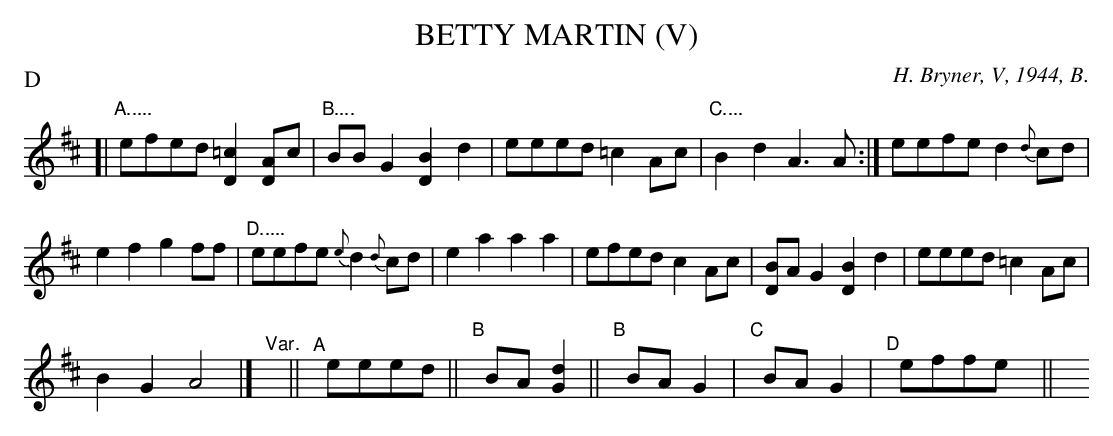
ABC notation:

X:1
T: BETTY MARTIN (V)
P: D
O: H. Bryner, V, 1944, B.
K: D
L: 1/8
[|  "A....."efed [=c2D2][AD]c | "B...."BBG2 [B2D2]d2 | eeed =c2Ac | "C...."B2d2 A3A :| eefe d2 {d}cd |
e2f2 g2ff | "D....."eefe {e}d2{d}cd | e2a2 a2a2 | efed c2Ac | [BD]A G2 [B2D2]d2 | eeed =c2Ac |
B2G2 A4 |] y4 "^Var."y|| "^A"yeeed || "^B"yBA[d2G2] || "^B"yBAG2 | "^C"yBAG2 | "^D"yeffe y|| y8 y8
